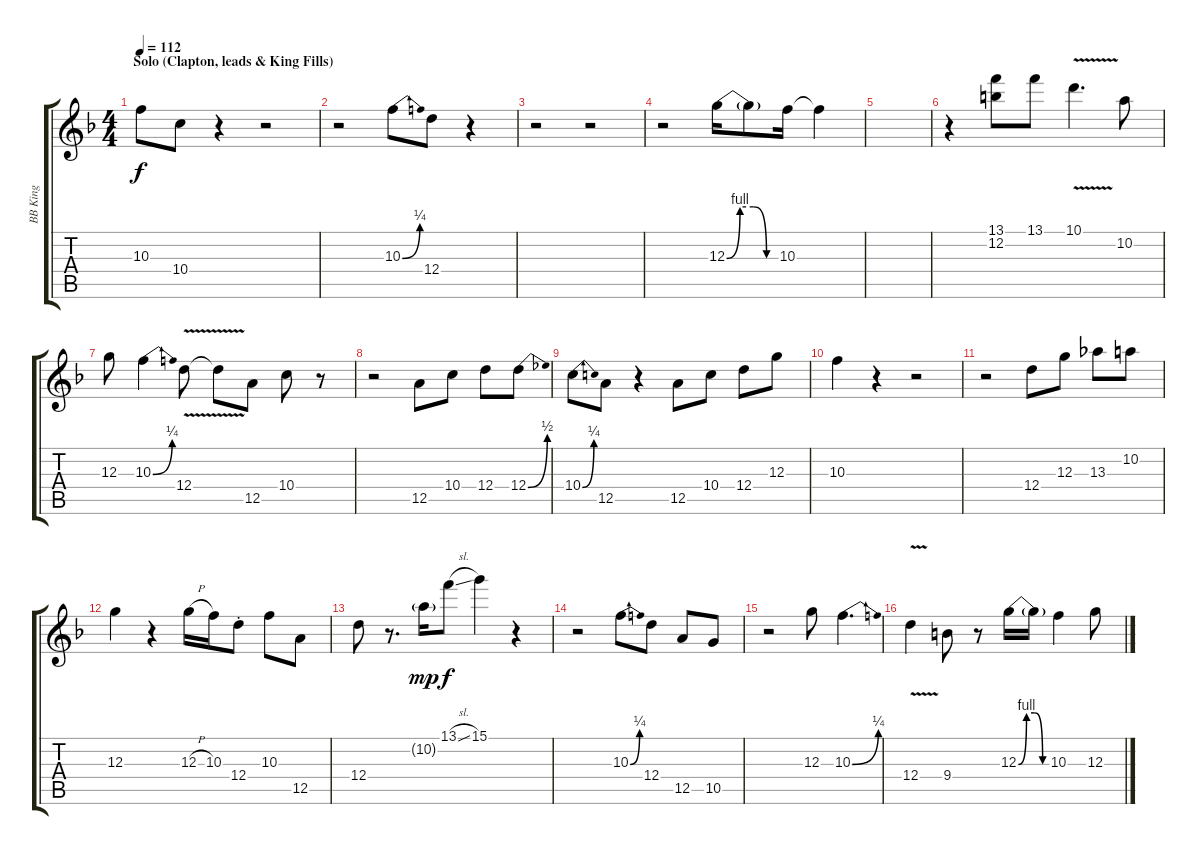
\track ("BB King" "BB King") {instrument overdrivenguitar}
\staff {score tabs}
\tuning (E4 B3 G3 D3 A2 E2) {hide}
\ts (4 4)
\section ("" "Solo (Clapton, leads & King Fills)")
\tempo 112
\clef g2
\ks f
10.3{t}.8{dy f} 10.4.8 r.4 r.2 |
r.2 10.3{be (bend 0 0 60 1)}.8 12.4.8 r.4 |
r.2 r.2 |
r.2 12.3{be (custom 0 0 15 4 30 4 45 0 60 0)}.16 12.3{t}.8 10.3.16 10.3{t}.4 |
|
r.4 (13.1 12.2).8 13.1.8 10.1{v}.4{d} 10.2.8 |
12.3.8 10.3{be (bend 0 0 60 1)}.4 12.4{v}.8 12.4{t}.8 12.5.8 10.4.8 r.8 |
r.2 12.5.8 10.4.8 12.4.8 12.4{be (bend 0 0 60 2)}.8 |
10.4{be (bend 0 0 60 1)}.8 12.5.8 r.4 12.5.8 10.4.8 12.4.8 12.3.8 |
10.3.4 r.4 r.2 |
r.2 12.4.8 12.3.8 13.3.8 10.2.8 |
12.3.4 r.4 12.3{h}.16 10.3.16 12.4{st}.8 10.3.8 12.5.8 |
12.4.8 r.8{d} 10.2{g}.16{dy mp} 13.1{sl}.8{dy f} 15.1.4 r.4 |
r.2 10.3{be (bend 0 0 60 1)}.8 12.4.8 12.5.8 10.5.8 |
r.2 12.3.8 10.3{be (bend 0 0 60 1)}.4{d} |
12.4{v}.4 9.4.8 r.8 12.3{be (custom 0 0 15 4 30 4 45 0 60 0)}.16 12.3{t}.16 10.3.4 12.3.8
